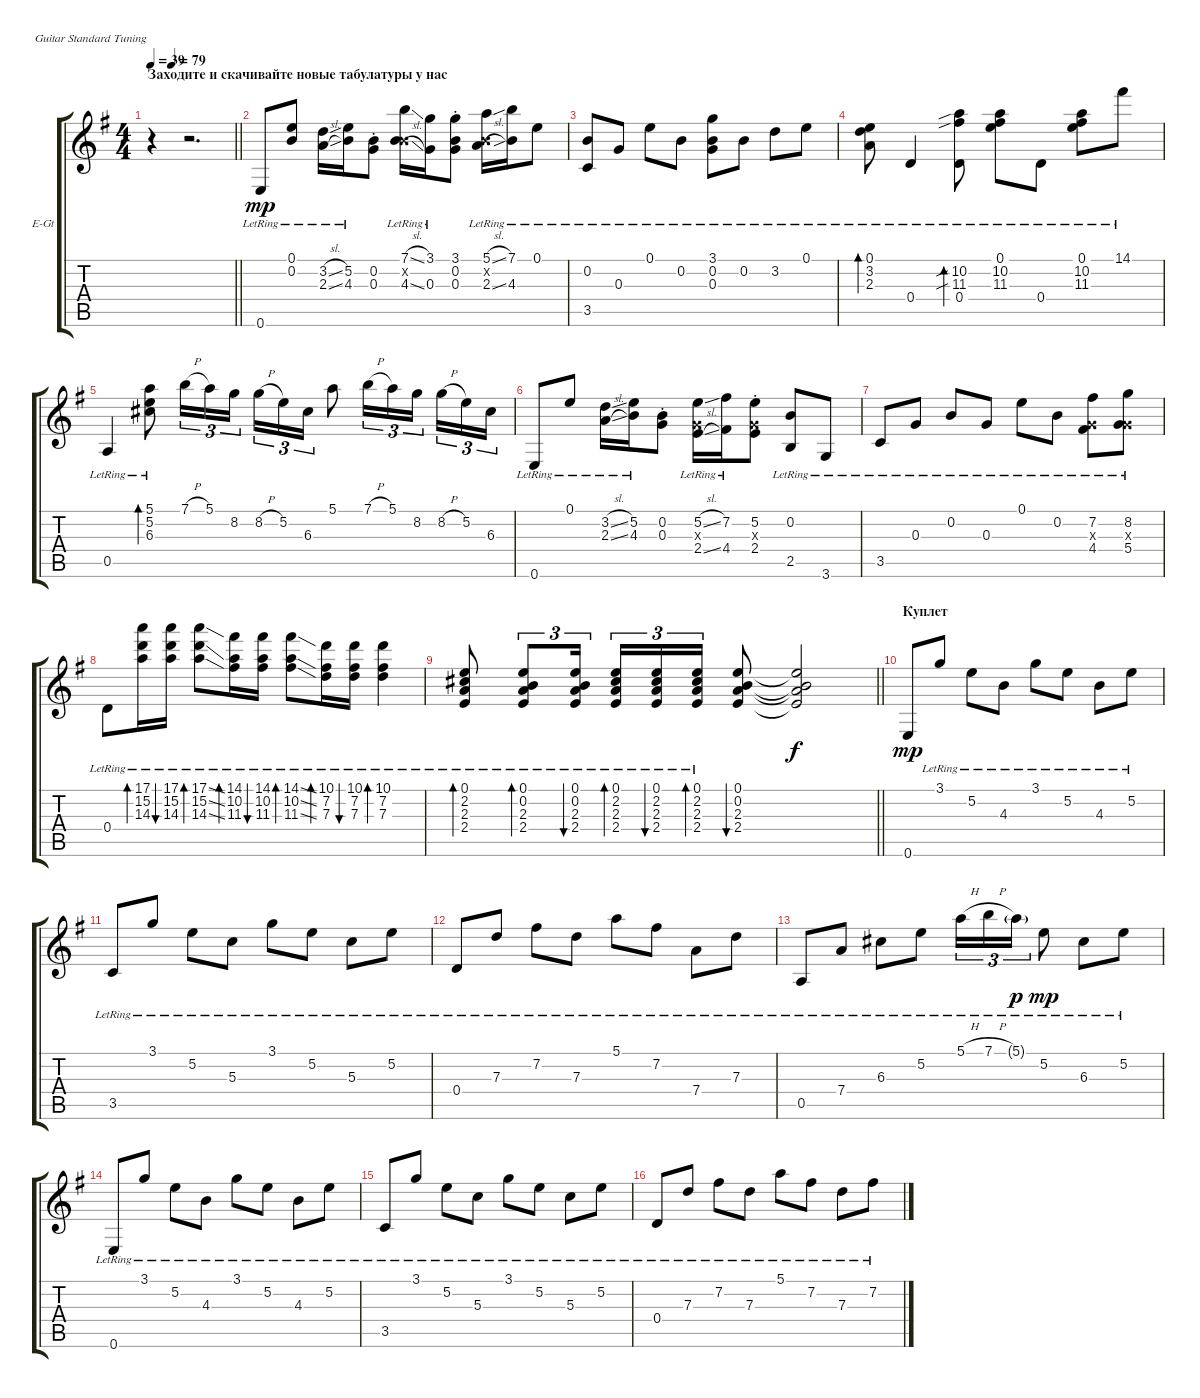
\bracketExtendMode groupsimilarinstruments
\firstSystemTrackNameOrientation horizontal
\otherSystemsTrackNameOrientation horizontal
\track ("Сергей Маврин" "E-Gt") {instrument distortionguitar}
\staff {score tabs}
\tuning (E4 B3 G3 D3 A2 E2)
\ts (4 4)
\beaming (8 2 2 2 2)
\section ("" "Заходите и скачивайте новые табулатуры у нас")
\tempo 39
\tempo (79 0.24875)
\clef g2
\barLineRight lightlight
\ks eminor
r.4{dy mp instrument distortionguitar} r.2{d} |
0.6{lr}.8 (0.1{lr} 0.2).8 (3.2{sl lr} 2.3{sl lr}).16 (5.2{lr} 4.3{lr}).16 (0.2{st} 0.3{st}).8 (7.1{sl lr} 0.2{x} 4.3{sl lr}).16 (3.1{lr} 0.3{lr}).16 (3.1{st} 0.2{st} 0.3).8 (5.1{sl lr} 0.2{x} 2.3{sl lr}).16 (7.1{lr} 4.3{lr}).16 0.1{lr}.8 |
(0.2{lr} 3.5{lr}).8 0.3{lr}.8 0.1{lr}.8 0.2{lr}.8 (3.1{lr} 0.2 0.3{lr}).8 0.2{lr}.8 3.2{lr}.8 0.1{lr}.8 |
(0.1{lr} 3.2{lr} 2.3{lr}).8{bd 240} 0.4{lr}.4 (10.2{sib lr} 11.3{sib lr} 0.4).8{bd 240} (0.1{lr} 10.2{lr} 11.3).8 0.4{lr}.8 (0.1{lr} 10.2 11.3).8 14.1{lr}.8 |
0.5{lr}.4 (5.1{lr} 5.2{lr} 6.3{lr}).8{bd 240} 7.1{h}.16{tu (3 2)} 5.1.16{tu (3 2)} 8.2.16{tu (3 2)} 8.2{h}.16{tu (3 2)} 5.2.16{tu (3 2)} 6.3.16{tu (3 2)} 5.1.8 7.1{h}.16{tu (3 2)} 5.1.16{tu (3 2)} 8.2.16{tu (3 2)} 8.2{h}.16{tu (3 2)} 5.2.16{tu (3 2)} 6.3.16{tu (3 2)} |
0.6{lr}.8 0.1{lr}.8 (3.2{sl lr} 2.3{sl}).16 (5.2{lr} 4.3).16 (0.2{st} 0.3{st}).8 (5.2{sl lr} 0.3{x} 2.4{sl lr}).16 (7.2{lr} 4.4{lr}).16 (5.2{st} 0.3{x} 2.4{st}).8 (0.2 2.5{lr}).8 3.6{lr}.8 |
3.5{lr}.8 0.3{lr}.8 0.2{lr}.8 0.3{lr}.8 0.1{lr}.8 0.2{lr}.8 (7.2 0.3{x} 4.4{lr}).8 (8.2{lr} 0.3{x} 5.4{lr}).8 |
0.4{lr}.8 (17.1{lr} 15.2{lr} 14.3{lr}).16{bd 60} (17.1{lr} 15.2{lr} 14.3{lr}).16{bu 60} (17.1{ss lr} 15.2{ss lr} 14.3{ss lr}).8{bd 60} (14.1{lr} 10.2{lr} 11.3{lr}).16{bd 120} (14.1{lr} 10.2{lr} 11.3{lr}).16{bu 120} (14.1{ss lr} 10.2{ss lr} 11.3{ss lr}).8{bd 120} (10.1{lr} 7.2{lr} 7.3{lr}).16{bd 120} (10.1{lr} 7.2{lr} 7.3{lr}).16{bu 120} (10.1{lr} 7.2{lr} 7.3{lr}).4{bd 120} |
\barLineRight lightlight
(0.1{lr} 2.2{lr} 2.3{lr} 2.4{lr}).8{bd 60} (0.1{lr} 0.2{lr} 2.3{lr} 2.4{lr}).8{tu (3 2) bd 60} (0.1{lr} 0.2{lr} 2.3{lr} 2.4{lr}).16{tu (3 2) bu 60} (0.1{lr} 2.2{lr} 2.3{lr} 2.4{lr}).16{tu (3 2) bd 60} (0.1{lr} 2.2{lr} 2.3{lr} 2.4{lr}).16{tu (3 2) bu 60} (0.1{lr} 2.2{lr} 2.3{lr} 2.4{lr}).16{tu (3 2) bd 60} (0.1 0.2 2.3 2.4).8{bu 60} (0.1{t} 0.2{t} 2.3{t} 2.4{t}).2{dy f} |
\section ("" "Куплет")
0.6.8{dy mp} 3.1{lr}.8 5.2{lr}.8 4.3{lr}.8 3.1{lr}.8 5.2{lr}.8 4.3{lr}.8 5.2{lr}.8 |
3.5{lr}.8 3.1{lr}.8 5.2{lr}.8 5.3{lr}.8 3.1{lr}.8 5.2{lr}.8 5.3{lr}.8 5.2{lr}.8 |
0.4{lr}.8 7.3{lr}.8 7.2{lr}.8 7.3{lr}.8 5.1{lr}.8 7.2{lr}.8 7.4{lr}.8 7.3{lr}.8 |
0.5{lr}.8 7.4{lr}.8 6.3{lr}.8 5.2{lr}.8 5.1{h lr}.16{tu (3 2)} 7.1{h lr}.16{tu (3 2)} 5.1{g lr}.16{tu (3 2) dy p} 5.2{lr}.8{dy mp} 6.3{lr}.8 5.2{lr}.8 |
0.6{lr}.8 3.1{lr}.8 5.2{lr}.8 4.3{lr}.8 3.1{lr}.8 5.2{lr}.8 4.3{lr}.8 5.2{lr}.8 |
3.5{lr}.8 3.1{lr}.8 5.2{lr}.8 5.3{lr}.8 3.1{lr}.8 5.2{lr}.8 5.3{lr}.8 5.2{lr}.8 |
0.4{lr}.8 7.3{lr}.8 7.2{lr}.8 7.3{lr}.8 5.1{lr}.8 7.2{lr}.8 7.3{lr}.8 7.2{lr}.8
